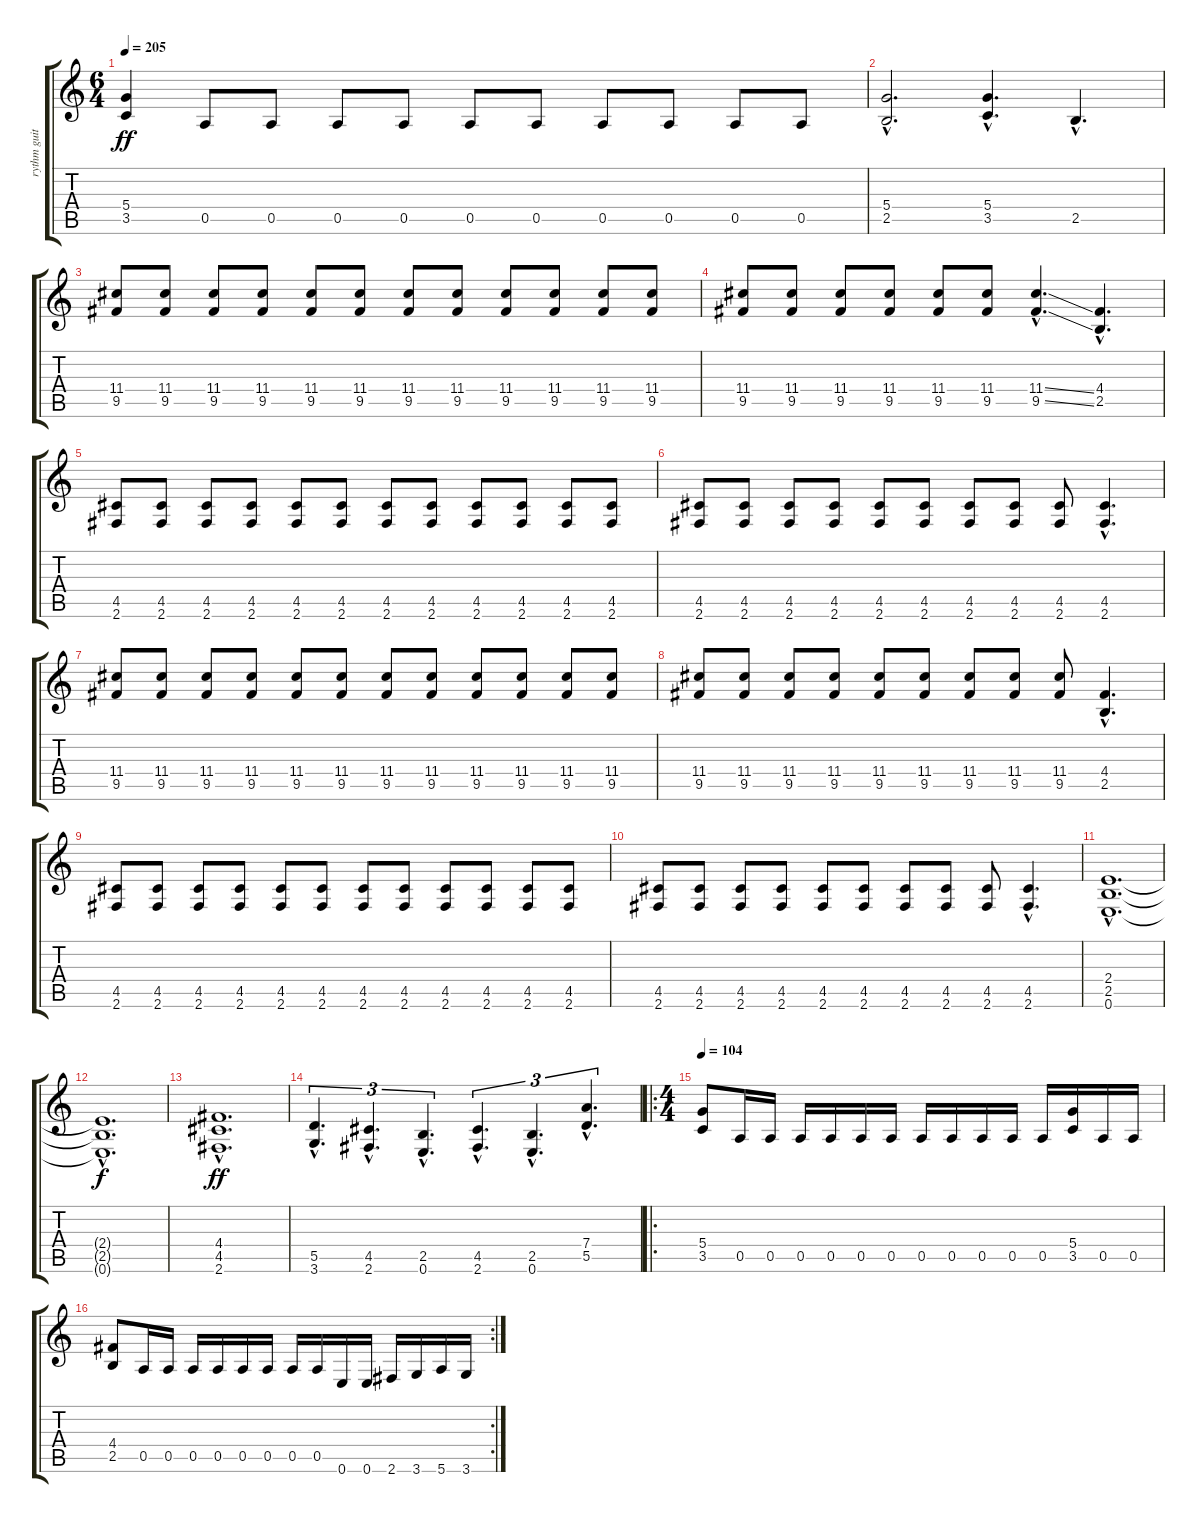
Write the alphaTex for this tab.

\track ("rythm guitar 2" "rythm guit") {instrument overdrivenguitar}
\staff {score tabs}
\tuning (E4 B3 G3 D3 A2 E2) {hide}
\ts (6 4)
\tempo 205
\clef g2
\ks c
(5.4 3.5).4{dy ff} 0.5.8 0.5.8 0.5.8 0.5.8 0.5.8 0.5.8 0.5.8 0.5.8 0.5.8 0.5.8 |
(5.4{hac} 2.5{hac}).2{d} (5.4{hac} 3.5{hac}).4{d} 2.5{hac}.4{d} |
(11.4 9.5).8 (11.4 9.5).8 (11.4 9.5).8 (11.4 9.5).8 (11.4 9.5).8 (11.4 9.5).8 (11.4 9.5).8 (11.4 9.5).8 (11.4 9.5).8 (11.4 9.5).8 (11.4 9.5).8 (11.4 9.5).8 |
(11.4 9.5).8 (11.4 9.5).8 (11.4 9.5).8 (11.4 9.5).8 (11.4 9.5).8 (11.4 9.5).8 (11.4{ss hac} 9.5{ss hac}).4{d} (4.4{hac} 2.5{hac}).4{d} |
(4.5 2.6).8 (4.5 2.6).8 (4.5 2.6).8 (4.5 2.6).8 (4.5 2.6).8 (4.5 2.6).8 (4.5 2.6).8 (4.5 2.6).8 (4.5 2.6).8 (4.5 2.6).8 (4.5 2.6).8 (4.5 2.6).8 |
(4.5 2.6).8 (4.5 2.6).8 (4.5 2.6).8 (4.5 2.6).8 (4.5 2.6).8 (4.5 2.6).8 (4.5 2.6).8 (4.5 2.6).8 (4.5 2.6).8 (4.5{hac} 2.6{hac}).4{d} |
(11.4 9.5).8 (11.4 9.5).8 (11.4 9.5).8 (11.4 9.5).8 (11.4 9.5).8 (11.4 9.5).8 (11.4 9.5).8 (11.4 9.5).8 (11.4 9.5).8 (11.4 9.5).8 (11.4 9.5).8 (11.4 9.5).8 |
(11.4 9.5).8 (11.4 9.5).8 (11.4 9.5).8 (11.4 9.5).8 (11.4 9.5).8 (11.4 9.5).8 (11.4 9.5).8 (11.4 9.5).8 (11.4 9.5).8 (4.4{hac} 2.5{hac}).4{d} |
(4.5 2.6).8 (4.5 2.6).8 (4.5 2.6).8 (4.5 2.6).8 (4.5 2.6).8 (4.5 2.6).8 (4.5 2.6).8 (4.5 2.6).8 (4.5 2.6).8 (4.5 2.6).8 (4.5 2.6).8 (4.5 2.6).8 |
(4.5 2.6).8 (4.5 2.6).8 (4.5 2.6).8 (4.5 2.6).8 (4.5 2.6).8 (4.5 2.6).8 (4.5 2.6).8 (4.5 2.6).8 (4.5 2.6).8 (4.5{hac} 2.6{hac}).4{d} |
(2.4{hac} 2.5{hac} 0.6{hac}).1{d} |
(2.4{hac t} 2.5{hac t} 0.6{hac t}).1{d dy f} |
(4.4{hac} 4.5{hac} 2.6{hac}).1{d dy ff} |
(5.5{hac} 3.6{hac}).4{d tu (3 2)} (4.5{hac} 2.6{hac}).4{d tu (3 2)} (2.5{hac} 0.6{hac}).4{d tu (3 2)} (4.5{hac} 2.6{hac}).4{d tu (3 2)} (2.5{hac} 0.6{hac}).4{d tu (3 2)} (7.4{hac} 5.5{hac}).4{d tu (3 2)} |
\ro
\ts (4 4)
\tempo 104
(5.4 3.5).8 0.5.16 0.5.16 0.5.16 0.5.16 0.5.16 0.5.16 0.5.16 0.5.16 0.5.16 0.5.16 0.5.16 (5.4 3.5).16 0.5.16 0.5.16 |
\rc 2
(4.4 2.5).8 0.5.16 0.5.16 0.5.16 0.5.16 0.5.16 0.5.16 0.5.16 0.5.16 0.6.16 0.6.16 2.6.16 3.6.16 5.6.16 3.6.16
